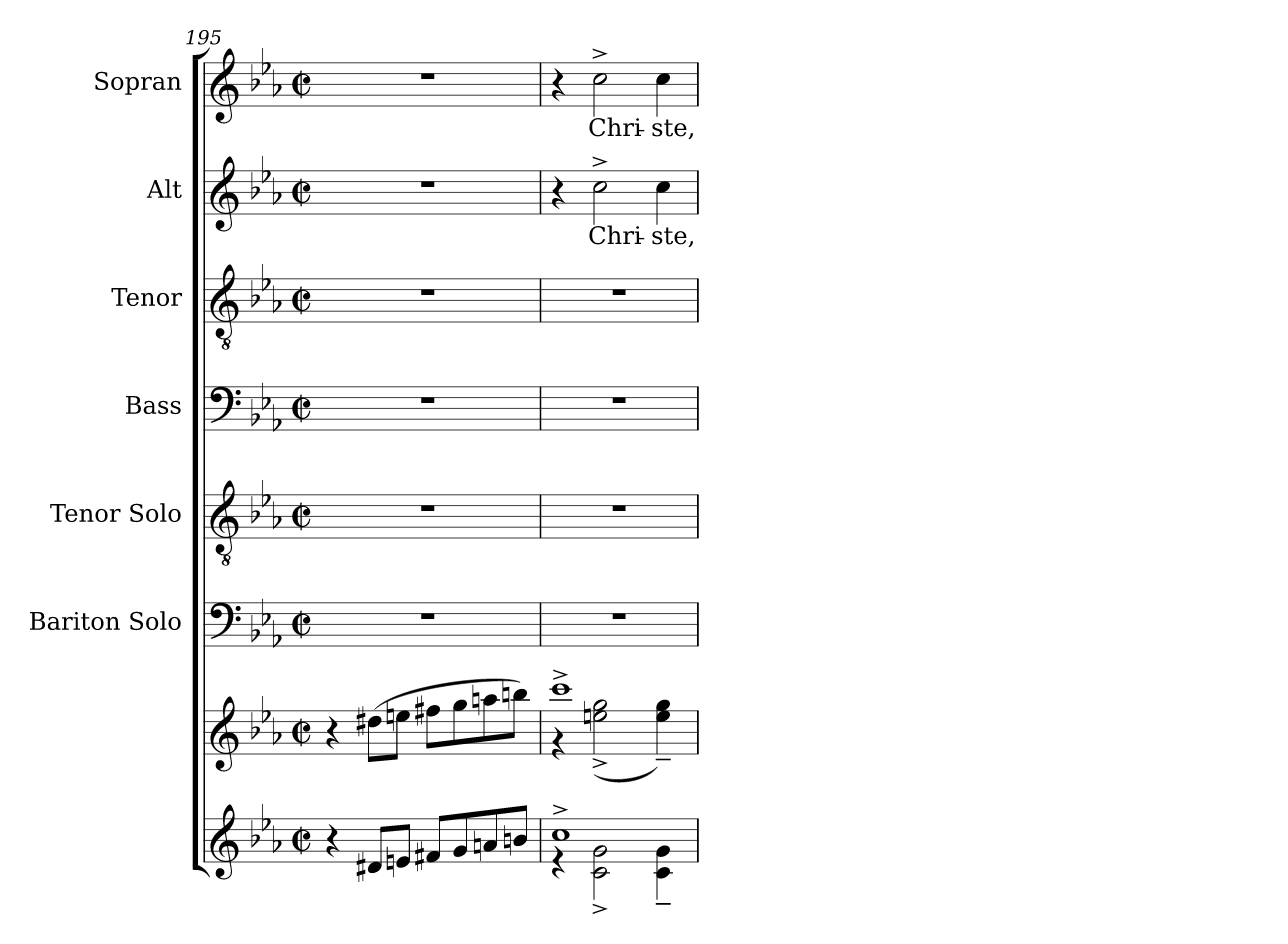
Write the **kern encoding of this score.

**kern	**kern	**kern	**kern	**kern	**kern	**kern	**text	**kern	**text
*part7	*part7	*part6	*part5	*part4	*part3	*part2	*part2	*part1	*part1
*staff8	*staff7	*staff6	*staff5	*staff4	*staff3	*staff2	*staff2	*staff1	*staff1
*	*	*I"Bariton Solo	*I"Tenor Solo	*I"Bass	*I"Tenor	*I"Alt	*	*I"Sopran	*
*	*	*	*	*I'B.	*I'T.	*I'A.	*	*I'S.	*
!!LO:PB:g=z
*clefG2	*clefG2	*clefF4	*clefGv2	*clefF4	*clefGv2	*clefG2	*	*clefG2	*
*k[b-e-a-]	*k[b-e-a-]	*k[b-e-a-]	*k[b-e-a-]	*k[b-e-a-]	*k[b-e-a-]	*k[b-e-a-]	*	*k[b-e-a-]	*
*E-:	*E-:	*E-:	*E-:	*E-:	*E-:	*E-:	*	*E-:	*
*M2/2	*M2/2	*M2/2	*M2/2	*M2/2	*M2/2	*M2/2	*	*M2/2	*
*met(c|)	*met(c|)	*met(c|)	*met(c|)	*met(c|)	*met(c|)	*met(c|)	*	*met(c|)	*
=195	=195	=195	=195	=195	=195	=195	=195	=195	=195
4r	4r	1r	1r	1r	1r	1r	.	1r	.
8d#X/L	(>8dd#X\L	.	.	.	.	.	.	.	.
8en/J	8een\J	.	.	.	.	.	.	.	.
8f#X/L	8ff#X\L	.	.	.	.	.	.	.	.
8g/	8gg\	.	.	.	.	.	.	.	.
8an/	8aan\	.	.	.	.	.	.	.	.
8bn/J	8bbn\J)	.	.	.	.	.	.	.	.
=196	=196	=196	=196	=196	=196	=196	=196	=196	=196
*^	*^	*	*	*	*	*	*	*	*
1cc^>	4re	1ccc^>	4r	1r	1r	1r	1r	4r	.	4r	.
!	!	!	!	!	!	!	!	!	!LO:LY:b	!	!LO:LY:b
.	2c\^< 2g\^<	.	(>2een\^> 2gg\^>	.	.	.	.	2cc^>\	Chri-	2cc^>\	Chri-
!	!	!	!	!	!	!	!	!	!LO:LY:b	!	!LO:LY:b
.	4c\~< 4g\~<	.	4ee\~> 4gg\~>)	.	.	.	.	4cc\	-ste,	4cc\	-ste,
*v	*v	*	*	*	*	*	*	*	*	*	*
*	*v	*v	*	*	*	*	*	*	*	*
=	=	=	=	=	=	=	=	=	=
*-	*-	*-	*-	*-	*-	*-	*-	*-	*-
